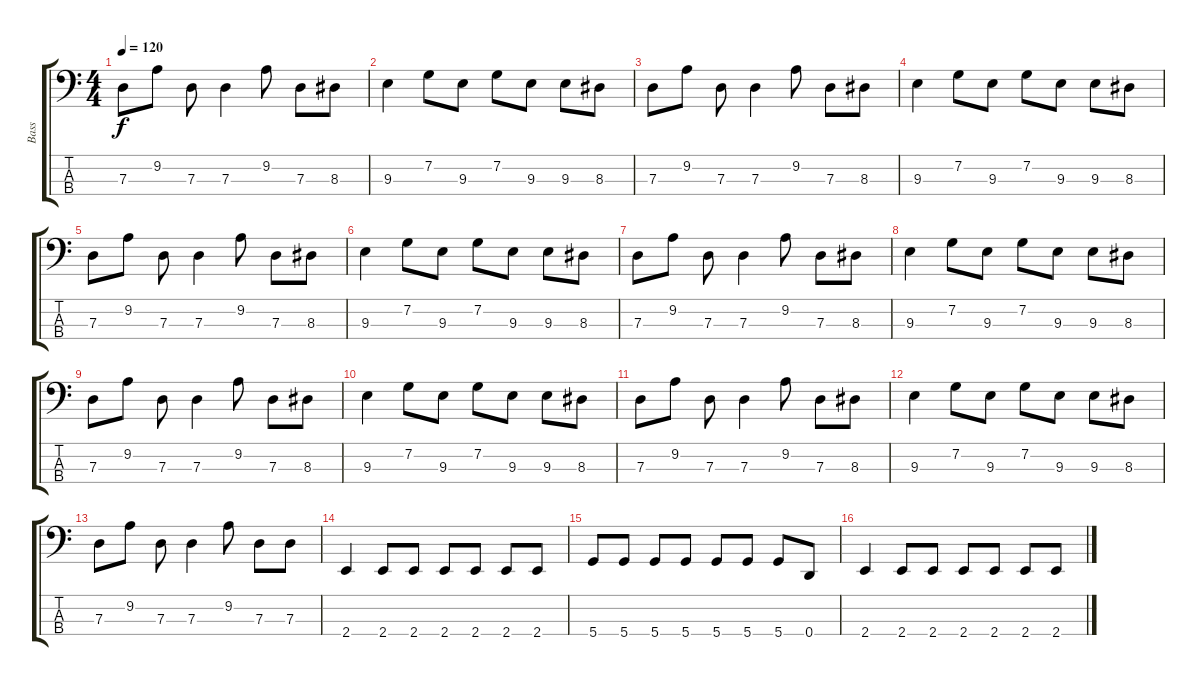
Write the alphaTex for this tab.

\track ("Bass" "Bass") {instrument electricbasspick}
\staff {score tabs}
\tuning (F2 C2 G1 D1) {hide}
\ts (4 4)
\tempo 120
\clef f4
\ks c
7.3.8{dy f} 9.2.8 7.3.8 7.3.4 9.2.8 7.3.8 8.3.8 |
9.3.4 7.2.8 9.3.8 7.2.8 9.3.8 9.3.8 8.3.8 |
7.3.8 9.2.8 7.3.8 7.3.4 9.2.8 7.3.8 8.3.8 |
9.3.4 7.2.8 9.3.8 7.2.8 9.3.8 9.3.8 8.3.8 |
7.3.8 9.2.8 7.3.8 7.3.4 9.2.8 7.3.8 8.3.8 |
9.3.4 7.2.8 9.3.8 7.2.8 9.3.8 9.3.8 8.3.8 |
7.3.8 9.2.8 7.3.8 7.3.4 9.2.8 7.3.8 8.3.8 |
9.3.4 7.2.8 9.3.8 7.2.8 9.3.8 9.3.8 8.3.8 |
7.3.8 9.2.8 7.3.8 7.3.4 9.2.8 7.3.8 8.3.8 |
9.3.4 7.2.8 9.3.8 7.2.8 9.3.8 9.3.8 8.3.8 |
7.3.8 9.2.8 7.3.8 7.3.4 9.2.8 7.3.8 8.3.8 |
9.3.4 7.2.8 9.3.8 7.2.8 9.3.8 9.3.8 8.3.8 |
7.3.8 9.2.8 7.3.8 7.3.4 9.2.8 7.3.8 7.3.8 |
2.4.4 2.4.8 2.4.8 2.4.8 2.4.8 2.4.8 2.4.8 |
5.4.8 5.4.8 5.4.8 5.4.8 5.4.8 5.4.8 5.4.8 0.4.8 |
2.4.4 2.4.8 2.4.8 2.4.8 2.4.8 2.4.8 2.4.8
